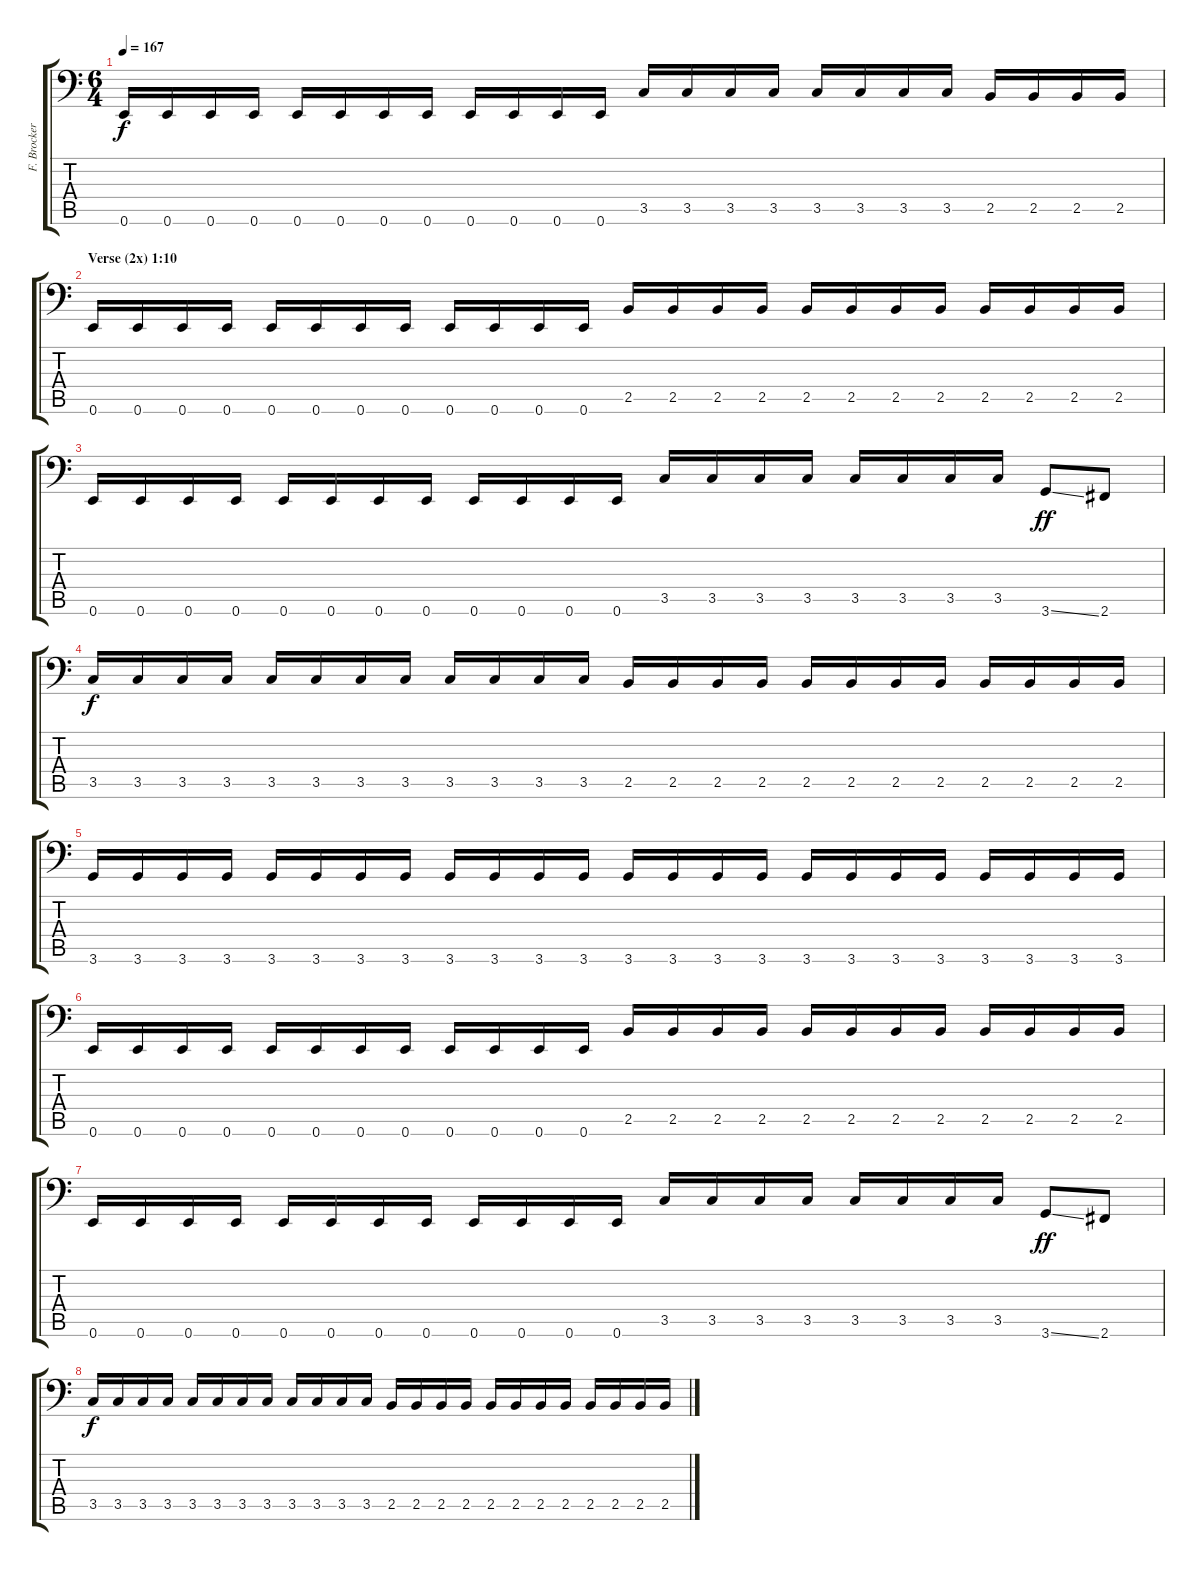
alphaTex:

\track ("F. Brockert" "F. Brocker") {instrument electricbasspick}
\staff {score tabs}
\tuning (E3 B2 G2 D2 A1 E1) {hide}
\ts (6 4)
\tempo 167
\clef f4
\ks c
0.6.16{dy f} 0.6.16 0.6.16 0.6.16 0.6.16 0.6.16 0.6.16 0.6.16 0.6.16 0.6.16 0.6.16 0.6.16 3.5.16 3.5.16 3.5.16 3.5.16 3.5.16 3.5.16 3.5.16 3.5.16 2.5.16 2.5.16 2.5.16 2.5.16 |
\section ("" "Verse (2x) 1:10")
0.6.16 0.6.16 0.6.16 0.6.16 0.6.16 0.6.16 0.6.16 0.6.16 0.6.16 0.6.16 0.6.16 0.6.16 2.5.16 2.5.16 2.5.16 2.5.16 2.5.16 2.5.16 2.5.16 2.5.16 2.5.16 2.5.16 2.5.16 2.5.16 |
0.6.16 0.6.16 0.6.16 0.6.16 0.6.16 0.6.16 0.6.16 0.6.16 0.6.16 0.6.16 0.6.16 0.6.16 3.5.16 3.5.16 3.5.16 3.5.16 3.5.16 3.5.16 3.5.16 3.5.16 3.6{ss}.8{dy ff} 2.6.8 |
3.5.16{dy f} 3.5.16 3.5.16 3.5.16 3.5.16 3.5.16 3.5.16 3.5.16 3.5.16 3.5.16 3.5.16 3.5.16 2.5.16 2.5.16 2.5.16 2.5.16 2.5.16 2.5.16 2.5.16 2.5.16 2.5.16 2.5.16 2.5.16 2.5.16 |
3.6.16 3.6.16 3.6.16 3.6.16 3.6.16 3.6.16 3.6.16 3.6.16 3.6.16 3.6.16 3.6.16 3.6.16 3.6.16 3.6.16 3.6.16 3.6.16 3.6.16 3.6.16 3.6.16 3.6.16 3.6.16 3.6.16 3.6.16 3.6.16 |
0.6.16 0.6.16 0.6.16 0.6.16 0.6.16 0.6.16 0.6.16 0.6.16 0.6.16 0.6.16 0.6.16 0.6.16 2.5.16 2.5.16 2.5.16 2.5.16 2.5.16 2.5.16 2.5.16 2.5.16 2.5.16 2.5.16 2.5.16 2.5.16 |
0.6.16 0.6.16 0.6.16 0.6.16 0.6.16 0.6.16 0.6.16 0.6.16 0.6.16 0.6.16 0.6.16 0.6.16 3.5.16 3.5.16 3.5.16 3.5.16 3.5.16 3.5.16 3.5.16 3.5.16 3.6{ss}.8{dy ff} 2.6.8 |
3.5.16{dy f} 3.5.16 3.5.16 3.5.16 3.5.16 3.5.16 3.5.16 3.5.16 3.5.16 3.5.16 3.5.16 3.5.16 2.5.16 2.5.16 2.5.16 2.5.16 2.5.16 2.5.16 2.5.16 2.5.16 2.5.16 2.5.16 2.5.16 2.5.16
